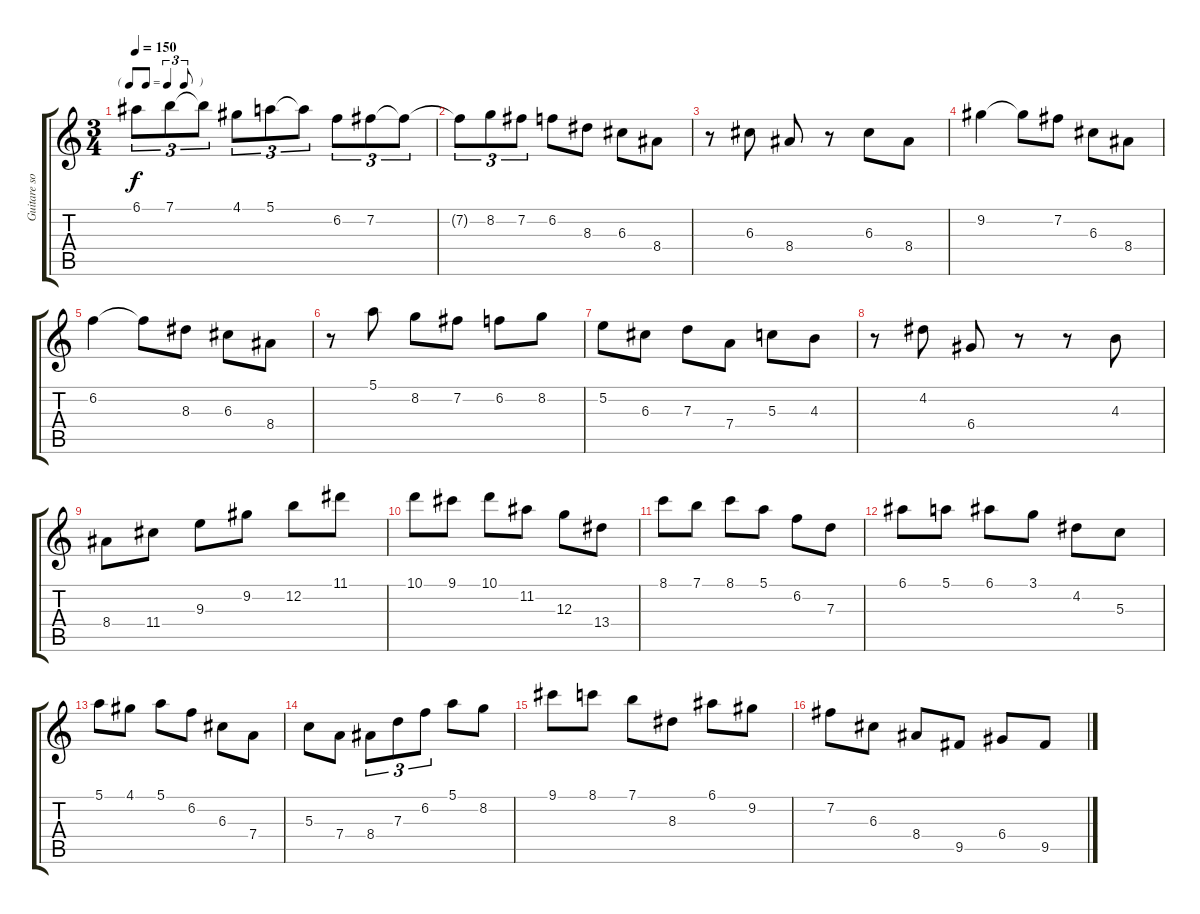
\track ("Guitare solo" "Guitare so") {instrument electricguitarjazz}
\staff {score tabs}
\tuning (E4 B3 G3 D3 A2 E2) {hide}
\ts (3 4)
\tf triplet8th
\tempo 150
\clef g2
\ks c
6.1.8{tu (3 2) dy f} 7.1.8{tu (3 2)} 7.1{t}.8{tu (3 2)} 4.1.8{tu (3 2)} 5.1.8{tu (3 2)} 5.1{t}.8{tu (3 2)} 6.2.8{tu (3 2)} 7.2.8{tu (3 2)} 7.2{t}.8{tu (3 2)} |
7.2{t}.8{tu (3 2)} 8.2.8{tu (3 2)} 7.2.8{tu (3 2)} 6.2.8 8.3.8 6.3.8 8.4.8 |
r.8 6.3.8 8.4.8 r.8 6.3.8 8.4.8 |
9.2.4 9.2{t}.8 7.2.8 6.3.8 8.4.8 |
6.2.4 6.2{t}.8 8.3.8 6.3.8 8.4.8 |
r.8 5.1.8 8.2.8 7.2.8 6.2.8 8.2.8 |
5.2.8 6.3.8 7.3.8 7.4.8 5.3.8 4.3.8 |
r.8 4.2.8 6.4.8 r.8 r.8 4.3.8 |
8.4.8 11.4.8 9.3.8 9.2.8 12.2.8 11.1.8 |
10.1.8 9.1.8 10.1.8 11.2.8 12.3.8 13.4.8 |
8.1.8 7.1.8 8.1.8 5.1.8 6.2.8 7.3.8 |
6.1.8 5.1.8 6.1.8 3.1.8 4.2.8 5.3.8 |
5.1.8 4.1.8 5.1.8 6.2.8 6.3.8 7.4.8 |
5.3.8 7.4.8 8.4.8{tu (3 2)} 7.3.8{tu (3 2)} 6.2.8{tu (3 2)} 5.1.8 8.2.8 |
9.1.8 8.1.8 7.1.8 8.3.8 6.1.8 9.2.8 |
7.2.8 6.3.8 8.4.8 9.5.8 6.4.8 9.5.8
